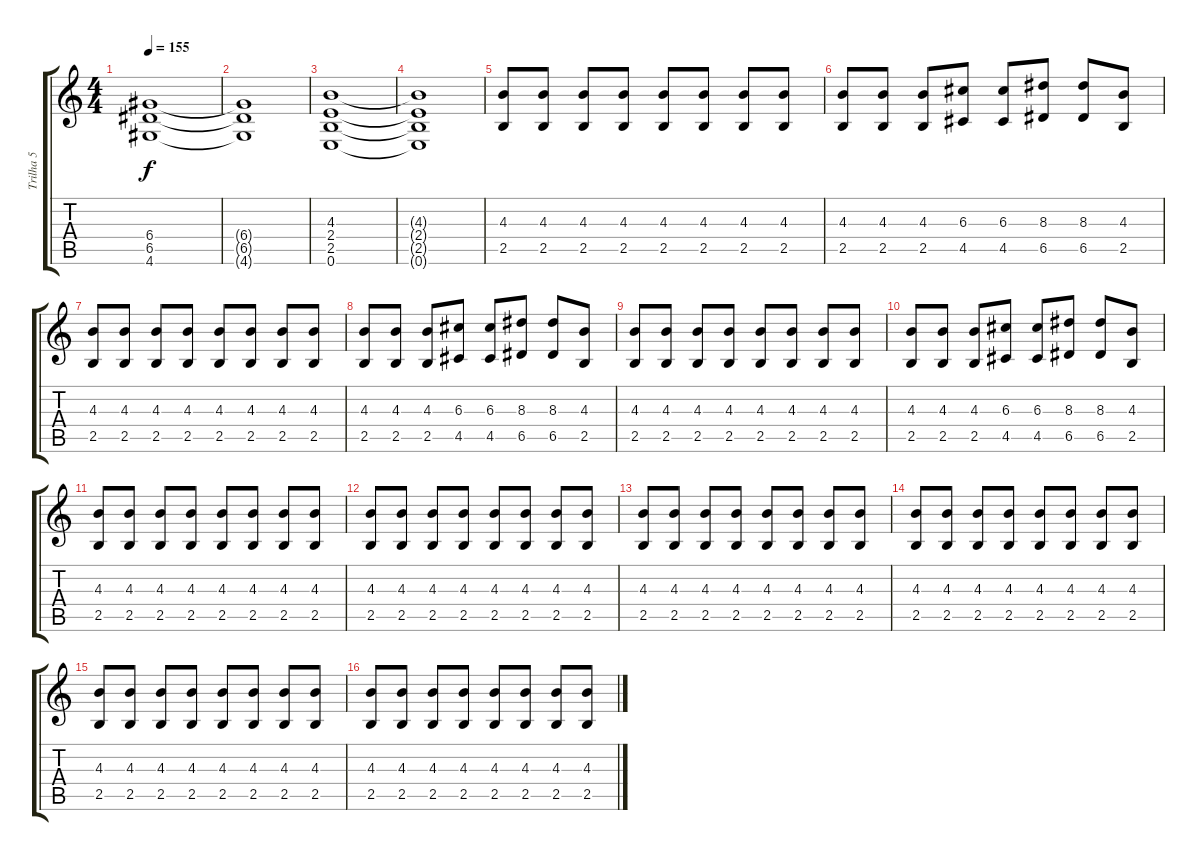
\track ("Trilha 5" "Trilha 5") {instrument overdrivenguitar}
\staff {score tabs}
\tuning (E4 B3 G3 D3 A2 E2) {hide}
\ts (4 4)
\tempo 155
\clef g2
\ks c
(6.4 6.5 4.6).1{dy f} |
(6.4{t} 6.5{t} 4.6{t}).1 |
(4.3 2.4 2.5 0.6).1 |
(4.3{t} 2.4{t} 2.5{t} 0.6{t}).1 |
(4.3 2.5).8 (4.3 2.5).8 (4.3 2.5).8 (4.3 2.5).8 (4.3 2.5).8 (4.3 2.5).8 (4.3 2.5).8 (4.3 2.5).8 |
(4.3 2.5).8 (4.3 2.5).8 (4.3 2.5).8 (6.3 4.5).8 (6.3 4.5).8 (8.3 6.5).8 (8.3 6.5).8 (4.3 2.5).8 |
(4.3 2.5).8 (4.3 2.5).8 (4.3 2.5).8 (4.3 2.5).8 (4.3 2.5).8 (4.3 2.5).8 (4.3 2.5).8 (4.3 2.5).8 |
(4.3 2.5).8 (4.3 2.5).8 (4.3 2.5).8 (6.3 4.5).8 (6.3 4.5).8 (8.3 6.5).8 (8.3 6.5).8 (4.3 2.5).8 |
(4.3 2.5).8 (4.3 2.5).8 (4.3 2.5).8 (4.3 2.5).8 (4.3 2.5).8 (4.3 2.5).8 (4.3 2.5).8 (4.3 2.5).8 |
(4.3 2.5).8 (4.3 2.5).8 (4.3 2.5).8 (6.3 4.5).8 (6.3 4.5).8 (8.3 6.5).8 (8.3 6.5).8 (4.3 2.5).8 |
(4.3 2.5).8 (4.3 2.5).8 (4.3 2.5).8 (4.3 2.5).8 (4.3 2.5).8 (4.3 2.5).8 (4.3 2.5).8 (4.3 2.5).8 |
(4.3 2.5).8 (4.3 2.5).8 (4.3 2.5).8 (4.3 2.5).8 (4.3 2.5).8 (4.3 2.5).8 (4.3 2.5).8 (4.3 2.5).8 |
(4.3 2.5).8 (4.3 2.5).8 (4.3 2.5).8 (4.3 2.5).8 (4.3 2.5).8 (4.3 2.5).8 (4.3 2.5).8 (4.3 2.5).8 |
(4.3 2.5).8 (4.3 2.5).8 (4.3 2.5).8 (4.3 2.5).8 (4.3 2.5).8 (4.3 2.5).8 (4.3 2.5).8 (4.3 2.5).8 |
(4.3 2.5).8 (4.3 2.5).8 (4.3 2.5).8 (4.3 2.5).8 (4.3 2.5).8 (4.3 2.5).8 (4.3 2.5).8 (4.3 2.5).8 |
(4.3 2.5).8 (4.3 2.5).8 (4.3 2.5).8 (4.3 2.5).8 (4.3 2.5).8 (4.3 2.5).8 (4.3 2.5).8 (4.3 2.5).8
